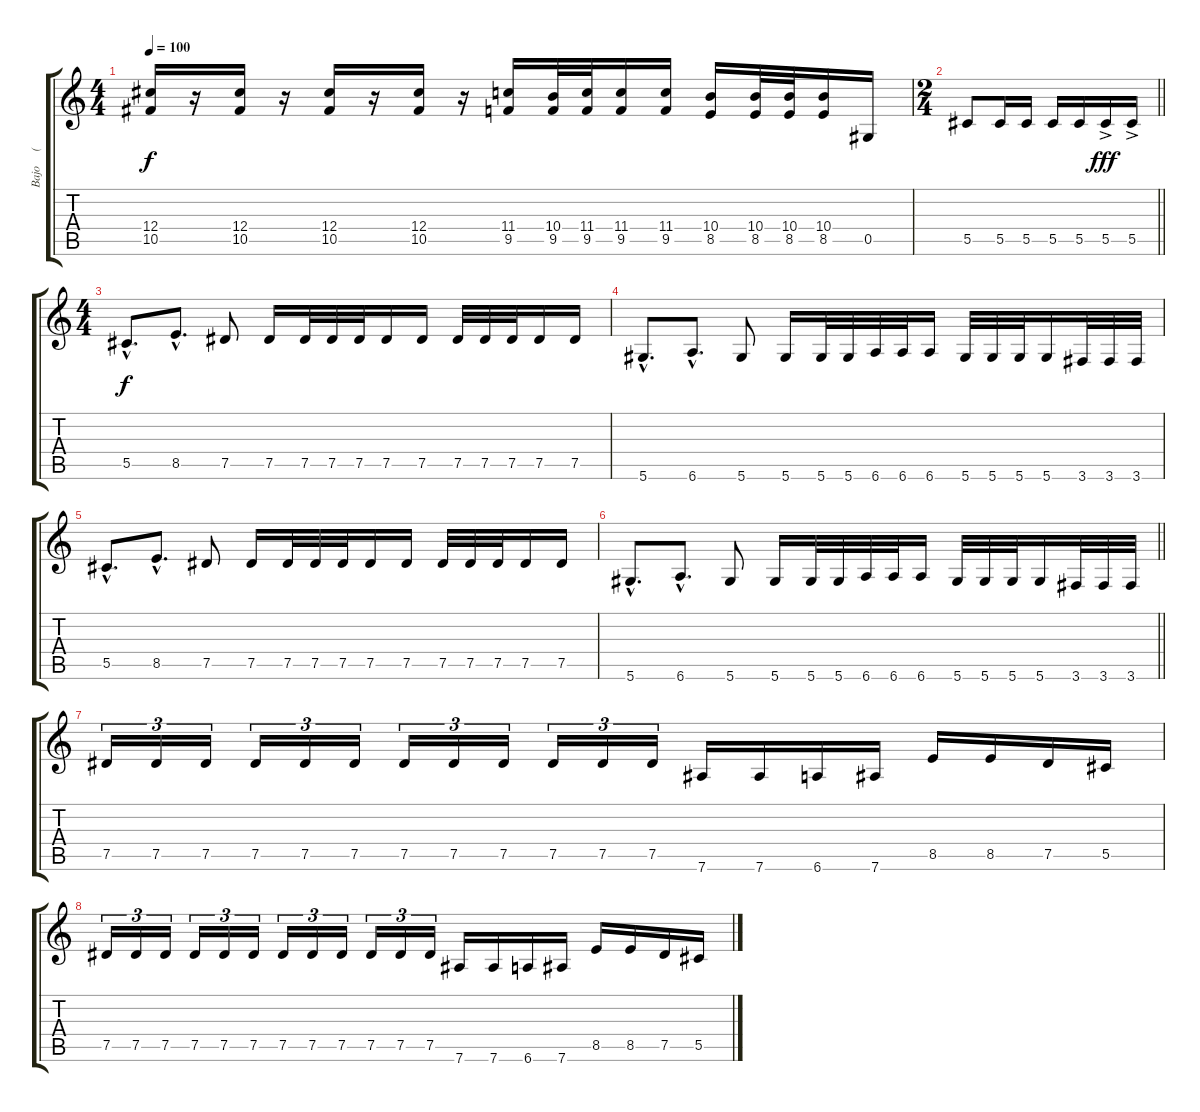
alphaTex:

\track ("Bajo     (Rodrigo)" "Bajo     (") {instrument electricbasspick}
\staff {score tabs}
\tuning (Eb4 Bb3 Gb3 Db3 Ab2 Eb2) {hide}
\ts (4 4)
\tempo 100
\clef g2
\ks c
(12.4 10.5).16{dy f} r.16 (12.4 10.5).16 r.16 (12.4 10.5).16 r.16 (12.4 10.5).16 r.16 (11.4 9.5).16 (10.4 9.5).32 (11.4 9.5).32 (11.4 9.5).16 (11.4 9.5).16 (10.4 8.5).16 (10.4 8.5).32 (10.4 8.5).32 (10.4 8.5).16 0.5.16 |
\ts (2 4)
\barLineRight lightlight
5.5.8 5.5.16 5.5.16 5.5.16 5.5.16 5.5{ac}.16{dy fff} 5.5{ac}.16 |
\ts (4 4)
5.5{hac}.8{d dy f} 8.5{hac}.8{d} 7.5.8 7.5.16 7.5.32 7.5.32 7.5.32 7.5.16 7.5.16 7.5.32 7.5.32 7.5.32 7.5.16 7.5.16 |
5.6{hac}.8{d} 6.6{hac}.8{d} 5.6.8 5.6.16 5.6.32 5.6.32 6.6.32 6.6.32 6.6.16 5.6.32 5.6.32 5.6.32 5.6.16 3.6.32 3.6.32 3.6.32 |
5.5{hac}.8{d} 8.5{hac}.8{d} 7.5.8 7.5.16 7.5.32 7.5.32 7.5.32 7.5.16 7.5.16 7.5.32 7.5.32 7.5.32 7.5.16 7.5.16 |
\barLineRight lightlight
5.6{hac}.8{d} 6.6{hac}.8{d} 5.6.8 5.6.16 5.6.32 5.6.32 6.6.32 6.6.32 6.6.16 5.6.32 5.6.32 5.6.32 5.6.16 3.6.32 3.6.32 3.6.32 |
7.5.16{tu (3 2)} 7.5.16{tu (3 2)} 7.5.16{tu (3 2)} 7.5.16{tu (3 2)} 7.5.16{tu (3 2)} 7.5.16{tu (3 2)} 7.5.16{tu (3 2)} 7.5.16{tu (3 2)} 7.5.16{tu (3 2)} 7.5.16{tu (3 2)} 7.5.16{tu (3 2)} 7.5.16{tu (3 2)} 7.6.16 7.6.16 6.6.16 7.6.16 8.5.16 8.5.16 7.5.16 5.5.16 |
7.5.16{tu (3 2)} 7.5.16{tu (3 2)} 7.5.16{tu (3 2)} 7.5.16{tu (3 2)} 7.5.16{tu (3 2)} 7.5.16{tu (3 2)} 7.5.16{tu (3 2)} 7.5.16{tu (3 2)} 7.5.16{tu (3 2)} 7.5.16{tu (3 2)} 7.5.16{tu (3 2)} 7.5.16{tu (3 2)} 7.6.16 7.6.16 6.6.16 7.6.16 8.5.16 8.5.16 7.5.16 5.5.16
